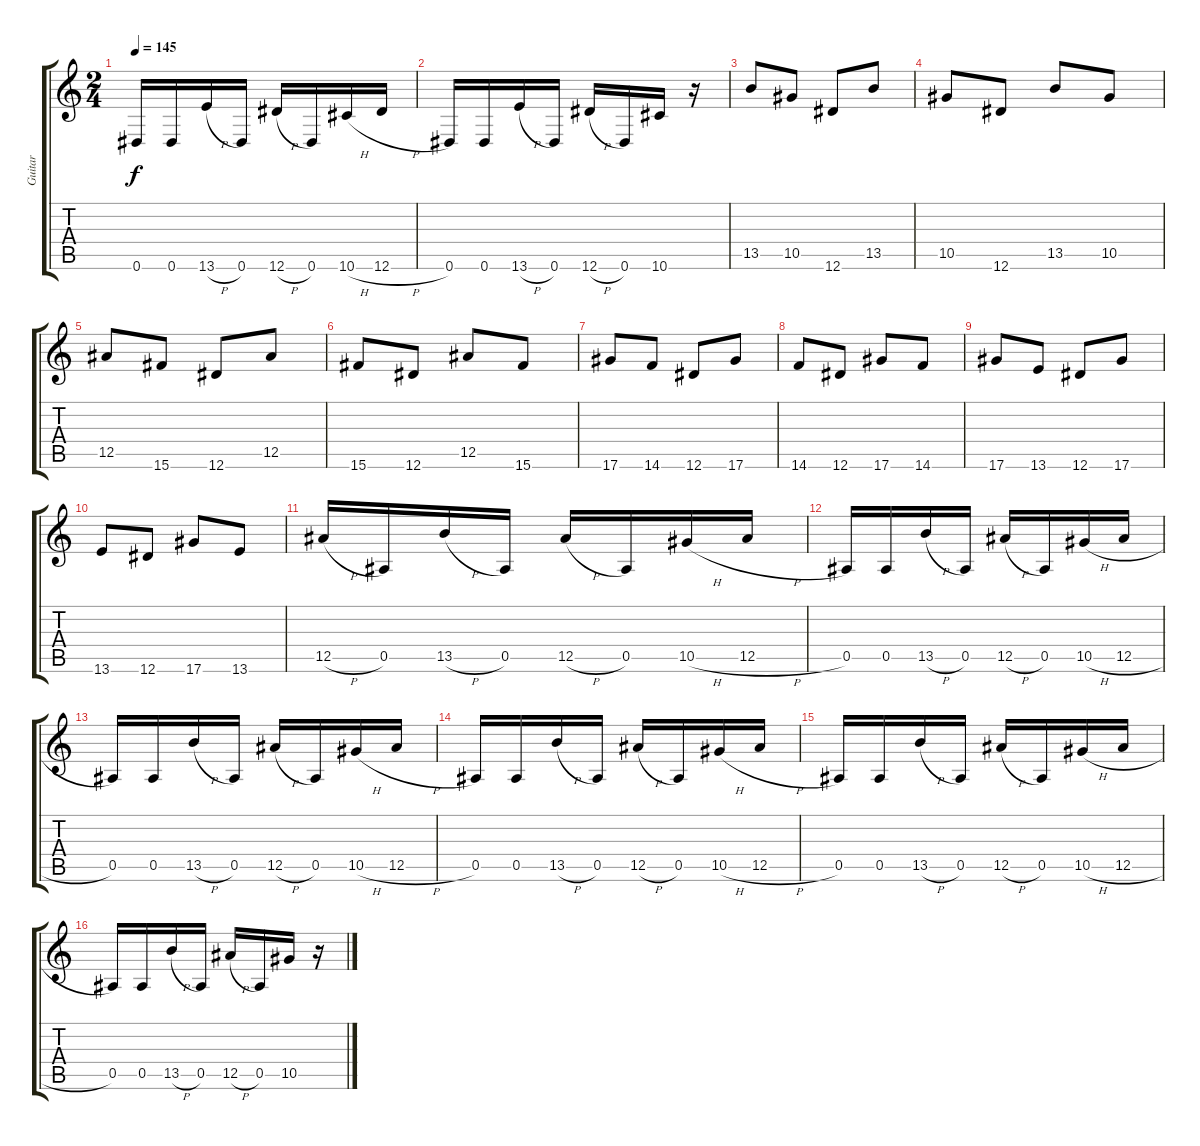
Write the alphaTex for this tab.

\track ("Guitar" "Guitar") {instrument electricguitarclean}
\staff {score tabs}
\tuning (F4 C4 Ab3 Eb3 Bb2 Eb2) {hide}
\ts (2 4)
\tempo 145
\clef g2
\ks c
0.6.16{dy f} 0.6.16 13.6{h}.16 0.6.16 12.6{h}.16 0.6.16 10.6{h}.16 12.6{h}.16 |
0.6.16 0.6.16 13.6{h}.16 0.6.16 12.6{h}.16 0.6.16 10.6.16 r.16 |
13.5.8 10.5.8 12.6.8 13.5.8 |
10.5.8 12.6.8 13.5.8 10.5.8 |
12.5.8 15.6.8 12.6.8 12.5.8 |
15.6.8 12.6.8 12.5.8 15.6.8 |
17.6.8 14.6.8 12.6.8 17.6.8 |
14.6.8 12.6.8 17.6.8 14.6.8 |
17.6.8 13.6.8 12.6.8 17.6.8 |
13.6.8 12.6.8 17.6.8 13.6.8 |
12.5{h}.16 0.5.16 13.5{h}.16 0.5.16 12.5{h}.16 0.5.16 10.5{h}.16 12.5{h}.16 |
0.5.16 0.5.16 13.5{h}.16 0.5.16 12.5{h}.16 0.5.16 10.5{h}.16 12.5{h}.16 |
0.5.16 0.5.16 13.5{h}.16 0.5.16 12.5{h}.16 0.5.16 10.5{h}.16 12.5{h}.16 |
0.5.16 0.5.16 13.5{h}.16 0.5.16 12.5{h}.16 0.5.16 10.5{h}.16 12.5{h}.16 |
0.5.16 0.5.16 13.5{h}.16 0.5.16 12.5{h}.16 0.5.16 10.5{h}.16 12.5{h}.16 |
0.5.16 0.5.16 13.5{h}.16 0.5.16 12.5{h}.16 0.5.16 10.5.16 r.16
